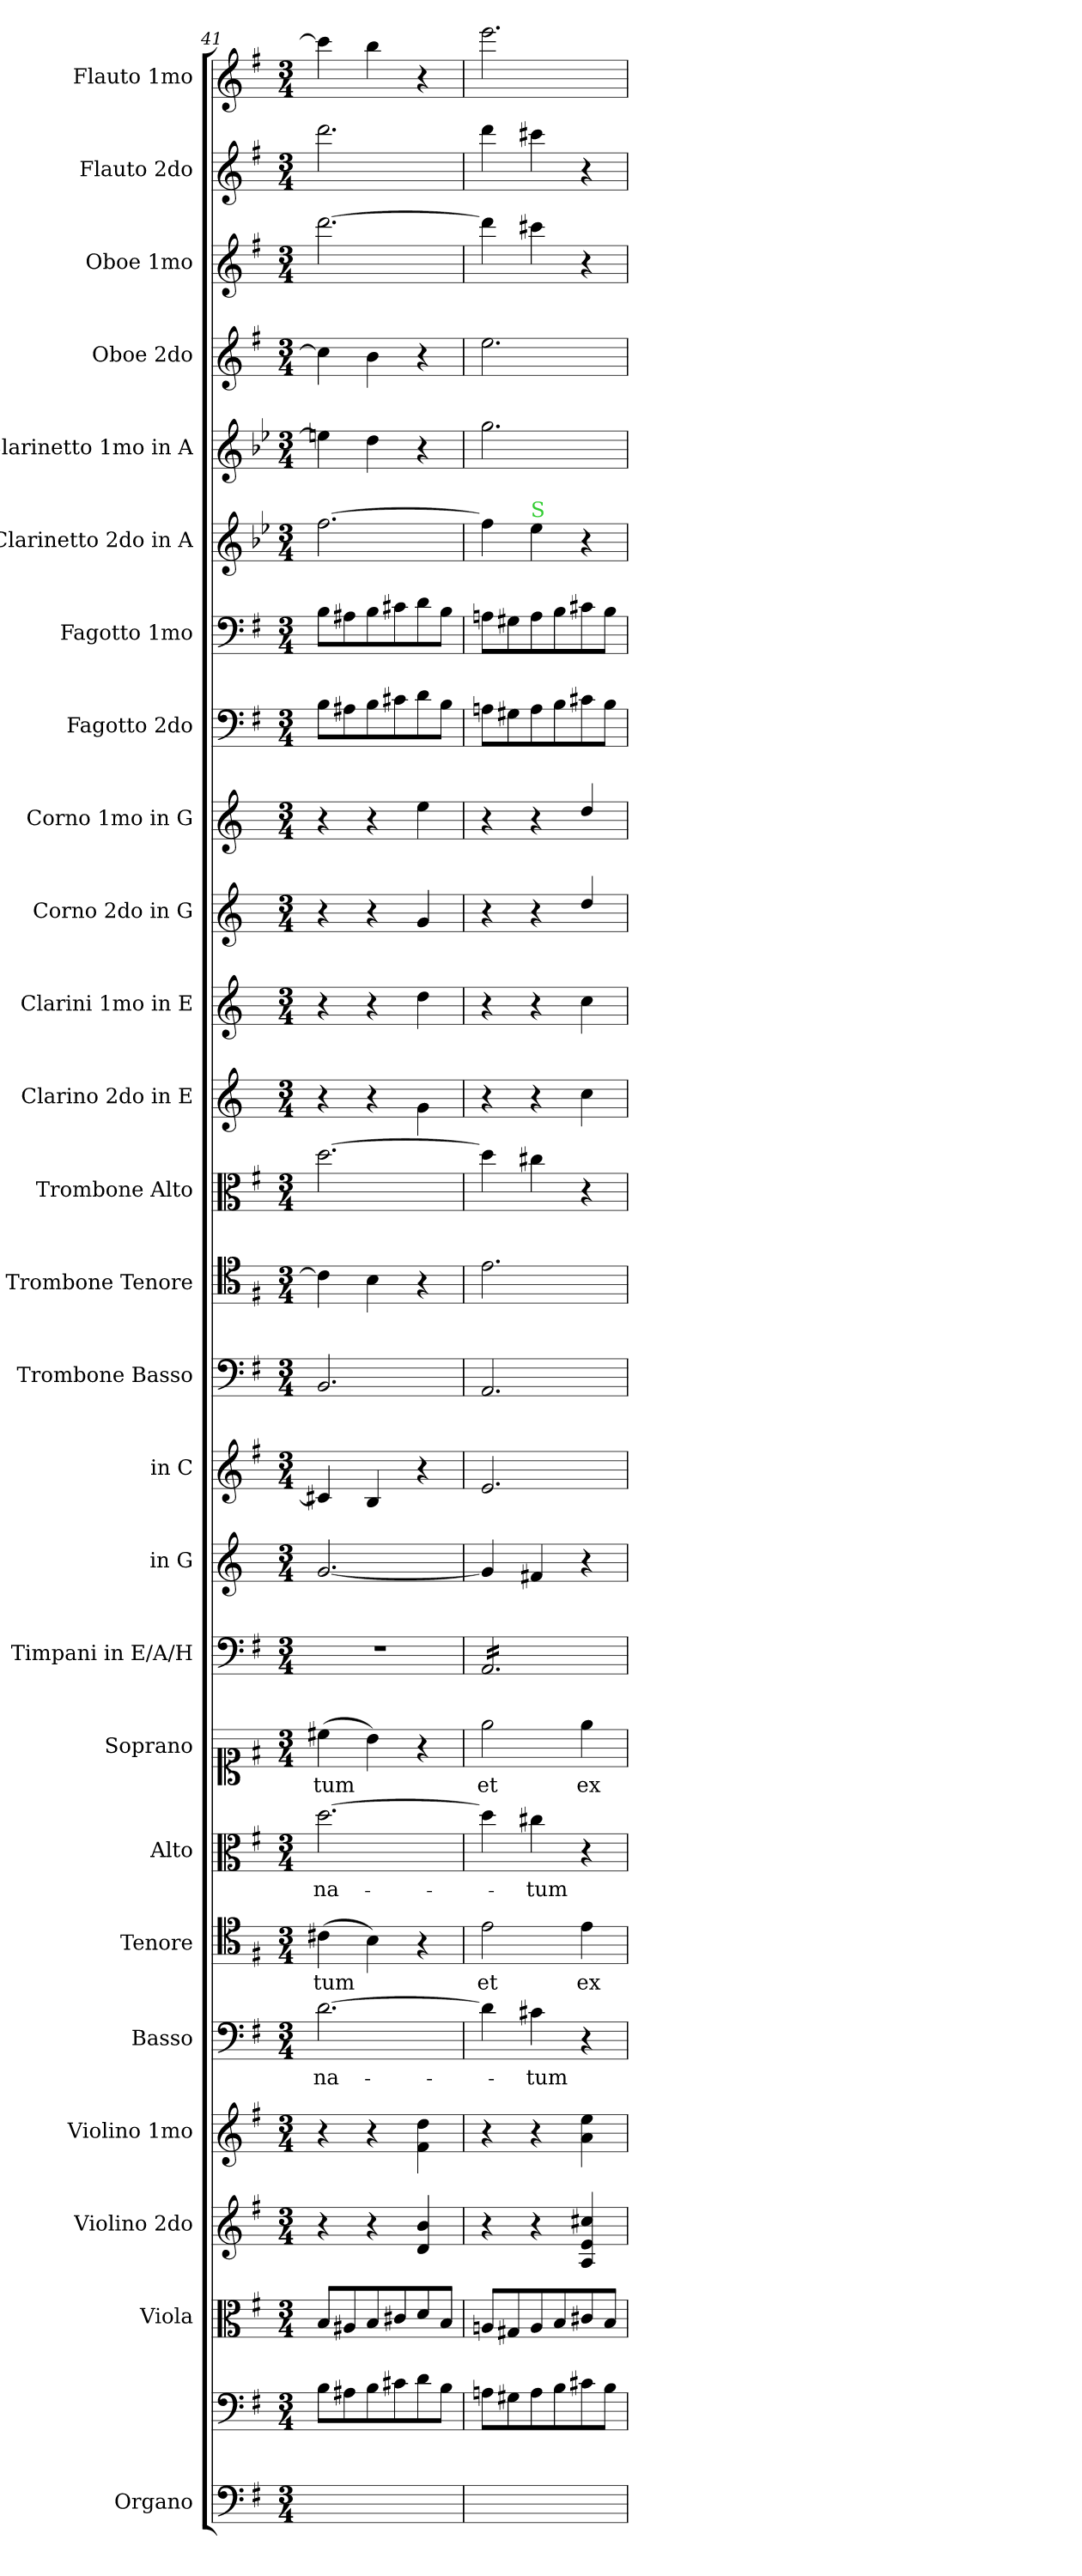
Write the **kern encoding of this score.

**kern	**kern	**kern	**kern	**kern	**kern	**text	**kern	**text	**kern	**text	**kern	**text	**kern	**kern	**kern	**kern	**kern	**kern	**kern	**kern	**kern	**kern	**kern	**kern	**kern	**kern	**kern	**kern	**kern	**kern
*part26	*part26	*part25	*part24	*part23	*part22	*part22	*part21	*part21	*part20	*part20	*part19	*part19	*part18	*part17	*part16	*part15	*part14	*part13	*part12	*part11	*part10	*part9	*part8	*part7	*part6	*part5	*part4	*part3	*part2	*part1
*staff27	*staff26	*staff25	*staff24	*staff23	*staff22	*staff22	*staff21	*staff21	*staff20	*staff20	*staff19	*staff19	*staff18	*staff17	*staff16	*staff15	*staff14	*staff13	*staff12	*staff11	*staff10	*staff9	*staff8	*staff7	*staff6	*staff5	*staff4	*staff3	*staff2	*staff1
*I"Organo	*	*I"Viola	*I"Violino 2do	*I"Violino 1mo	*I"Basso	*	*I"Tenore	*	*I"Alto	*	*I"Soprano	*	*I"Timpani in E/A/H	*I"in G	*I"in C	*I"Trombone Basso	*I"Trombone Tenore	*I"Trombone Alto	*I"Clarino 2do in E	*I"Clarini 1mo in E	*I"Corno 2do in G	*I"Corno 1mo in G	*I"Fagotto 2do	*I"Fagotto 1mo	*I"Clarinetto 2do in A	*I"Clarinetto 1mo in A	*I"Oboe 2do	*I"Oboe 1mo	*I"Flauto 2do	*I"Flauto 1mo
*I'Org	*	*I'Va	*	*	*I'B	*	*I'T	*	*I'A	*	*I'S	*	*I'Timp	*	*	*	*	*	*	*I'Clno I	*	*I'Cor I	*	*	*I'Cl II	*I'Cl I	*	*	*	*
*clefF4	*clefF4	*clefC3	*clefG2	*clefG2	*clefF4	*	*clefC4	*	*clefC3	*	*clefC1	*	*clefF4	*clefG2	*clefG2	*clefF4	*clefC4	*clefC3	*clefG2	*clefG2	*clefG2	*clefG2	*clefF4	*clefF4	*clefG2	*clefG2	*clefG2	*clefG2	*clefG2	*clefG2
*	*	*	*	*	*	*	*	*	*	*	*	*	*	*ITrd3c5	*	*	*	*	*ITrd-2c-4	*ITrd-2c-4	*ITrd3c5	*ITrd3c5	*	*	*ITrd2c3	*ITrd2c3	*	*	*	*
*k[f#]	*k[f#]	*k[f#]	*k[f#]	*k[f#]	*k[f#]	*	*k[f#]	*	*k[f#]	*	*k[f#]	*	*k[f#]	*k[f#]	*k[f#]	*k[f#]	*k[f#]	*k[f#]	*k[f#c#g#d#]	*k[f#c#g#d#]	*k[f#]	*k[f#]	*k[f#]	*k[f#]	*k[f#]	*k[f#]	*k[f#]	*k[f#]	*k[f#]	*k[f#]
*e:	*e:	*e:	*e:	*e:	*e:	*	*e:	*	*e:	*	*e:	*	*	*	*	*e:	*e:	*e:	*	*	*	*	*e:	*e:	*	*	*e:	*e:	*e:	*e:
*M3/4	*M3/4	*M3/4	*M3/4	*M3/4	*M3/4	*	*M3/4	*	*M3/4	*	*M3/4	*	*M3/4	*M3/4	*M3/4	*M3/4	*M3/4	*M3/4	*M3/4	*M3/4	*M3/4	*M3/4	*M3/4	*M3/4	*M3/4	*M3/4	*M3/4	*M3/4	*M3/4	*M3/4
=41	=41	=41	=41	=41	=41	=41	=41	=41	=41	=41	=41	=41	=41	=41	=41	=41	=41	=41	=41	=41	=41	=41	=41	=41	=41	=41	=41	=41	=41	=41
2.ryy	8B\L	8B/L	4r	4r	[2.d\	na-	(>4c#X\	-tum	[2.dd\	na-	(>4cc#X\	-tum	2.r	[2.d/	4c#X/]	2.BB/	4c#\]	[2.dd\	4r	4r	4r	4r	8B\L	8B\L	[2.dd\	4cc#X\]	4cc#\]	[2.ddd\	2.ddd\	4ccc#\]
.	8A#X\	8A#X/	.	.	.	.	.	.	.	.	.	.	.	.	.	.	.	.	.	.	.	.	8A#X\	8A#X\	.	.	.	.	.	.
.	8B\	8B/	4r	4r	.	.	4B\)	.	.	.	4b\)	.	.	.	4B/	.	4B\	.	4r	4r	4r	4r	8B\	8B\	.	4b\	4b\	.	.	4bb\
.	8c#X\	8c#X\	.	.	.	.	.	.	.	.	.	.	.	.	.	.	.	.	.	.	.	.	8c#X\	8c#X\	.	.	.	.	.	.
.	8d\	8d\	4d/ 4b/	4f#\ 4dd\	.	.	4r	.	.	.	4r	.	.	.	4r	.	4r	.	4b\	4ff#\	4d/	4b\	8d\	8d\	.	4r	4r	.	.	4r
.	8B\J	8B/J	.	.	.	.	.	.	.	.	.	.	.	.	.	.	.	.	.	.	.	.	8B\J	8B\J	.	.	.	.	.	.
=42	=42	=42	=42	=42	=42	=42	=42	=42	=42	=42	=42	=42	=42	=42	=42	=42	=42	=42	=42	=42	=42	=42	=42	=42	=42	=42	=42	=42	=42	=42
*	*	*	*	*	*	*	*	*	*	*	*	*	*tremolo	*	*	*	*	*	*	*	*	*	*	*	*	*	*	*	*	*
2.ryy	8An\L	8An/L	4r	4r	4d\]	.	2e\	et	4dd\]	.	2ee\	et	16AA/LL	4d/]	2.e/	2.AA/	2.e\	4dd\]	4r	4r	4r	4r	8An\L	8An\L	4dd\]	2.ee\	2.ee\	4ddd\]	4ddd\	2.eee\
.	.	.	.	.	.	.	.	.	.	.	.	.	16AA/	.	.	.	.	.	.	.	.	.	.	.	.	.	.	.	.	.
.	8G#X\	8G#X/	.	.	.	.	.	.	.	.	.	.	16AA/	.	.	.	.	.	.	.	.	.	8G#X\	8G#X\	.	.	.	.	.	.
.	.	.	.	.	.	.	.	.	.	.	.	.	16AA/	.	.	.	.	.	.	.	.	.	.	.	.	.	.	.	.	.
!	!	!	!	!	!	!	!	!	!	!	!	!	!	!	!	!	!	!	!	!	!	!	!	!	!LO:TX:a:color=limegreen:t=S	!	!	!	!	!
.	8A\	8A/	4r	4r	4c#X\	-tum	.	.	4cc#X\	-tum	.	.	16AA/	4c#X/	.	.	.	4cc#X\	4r	4r	4r	4r	8A\	8A\	4cc\	.	.	4ccc#X\	4ccc#X\	.
.	.	.	.	.	.	.	.	.	.	.	.	.	16AA/	.	.	.	.	.	.	.	.	.	.	.	.	.	.	.	.	.
.	8B\	8B/	.	.	.	.	.	.	.	.	.	.	16AA/	.	.	.	.	.	.	.	.	.	8B\	8B\	.	.	.	.	.	.
.	.	.	.	.	.	.	.	.	.	.	.	.	16AA/	.	.	.	.	.	.	.	.	.	.	.	.	.	.	.	.	.
.	8c#X\	8c#X\	4A/ 4e/ 4cc#X/	4a\ 4ee\	4r	.	4e\	ex	4r	.	4ee\	ex	16AA/	4r	.	.	.	4r	4ee\	4ee\	4a/	4a/	8c#X\	8c#X\	4r	.	.	4r	4r	.
.	.	.	.	.	.	.	.	.	.	.	.	.	16AA/	.	.	.	.	.	.	.	.	.	.	.	.	.	.	.	.	.
.	8B\J	8B/J	.	.	.	.	.	.	.	.	.	.	16AA/	.	.	.	.	.	.	.	.	.	8B\J	8B\J	.	.	.	.	.	.
.	.	.	.	.	.	.	.	.	.	.	.	.	16AA/JJ	.	.	.	.	.	.	.	.	.	.	.	.	.	.	.	.	.
*	*	*	*	*	*	*	*	*	*	*	*	*	*Xtremolo	*	*	*	*	*	*	*	*	*	*	*	*	*	*	*	*	*
=	=	=	=	=	=	=	=	=	=	=	=	=	=	=	=	=	=	=	=	=	=	=	=	=	=	=	=	=	=	=
*-	*-	*-	*-	*-	*-	*-	*-	*-	*-	*-	*-	*-	*-	*-	*-	*-	*-	*-	*-	*-	*-	*-	*-	*-	*-	*-	*-	*-	*-	*-
